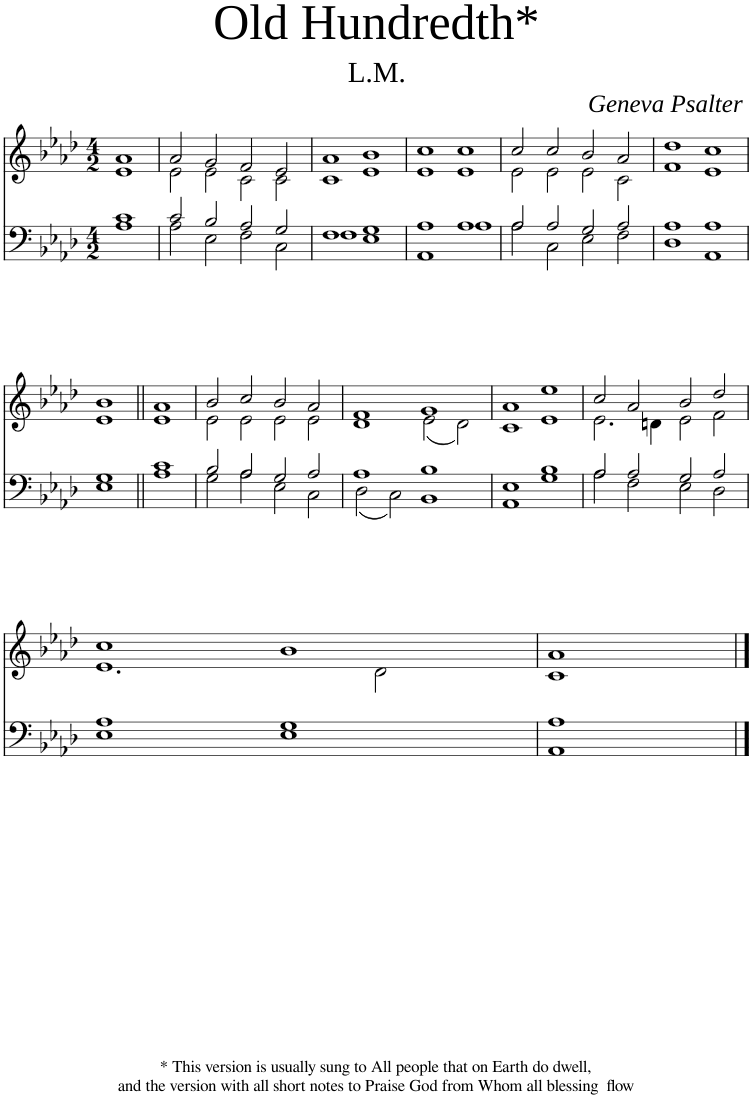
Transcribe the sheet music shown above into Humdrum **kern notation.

**kern	**kern
*part1	*part1
*staff2	*staff1
*I"Piano	*
*I'Pno	*
*clefF4	*clefG2
*k[b-e-a-d-]	*k[b-e-a-d-]
*M4/2	*M4/2
=1	=1
*^	*^
1c	1A-	1a-	1e-
=2	=2	=2	=2
2c/	2A-\	2a-/	2e-\
2B-/	2E-\	2g/	2e-\
2A-/	2F\	2f/	2c\
2G/	2C\	2e-/	2c\
=3	=3	=3	=3
1F	1F	1a-	1c
1G	1E-	1b-	1e-
=4	=4	=4	=4
1A-	1AA-	1cc	1e-
1A-	1A-	1cc	1e-
=5	=5	=5	=5
2A-/	2A-\	2cc/	2e-\
2A-/	2C\	2cc/	2e-\
2G/	2E-\	2b-/	2e-\
2A-/	2F\	2a-/	2c\
=6	=6	=6	=6
1A-	1D-	1dd-	1f
1A-	1AA-	1cc	1e-
!!LO:LB:g=z	!!
=7	=7	=7	=7
1G	1E-	1b-	1e-
=8||	=8||	=8||	=8||
1c	1A-	1a-	1e-
=9	=9	=9	=9
2B-/	2G\	2b-/	2e-\
2A-/	2A-\	2cc/	2e-\
2G/	2E-\	2b-/	2e-\
2A-/	2C\	2a-/	2e-\
=10	=10	=10	=10
1A-	2D-\	1f	1d-
.	2C\	.	.
1B-	1BB-	1g	(2e-\
.	.	.	2d-\)
=11	=11	=11	=11
1E-	1AA-	1a-	1c
1B-	1G	1ee-	1e-
=12	=12	=12	=12
2A-/	2A-\	2cc/	2.e-\
2A-/	2F\	2a-/	.
.	.	.	4dn\
2G/	2E-\	2b-/	2e-\
2A-/	2D-\	2dd-/	2f\
!!LO:LB:g=z	!!
=13	=13	=13	=13
1A-	1E-	1cc	1.e-
1G	1E-	1b-	.
.	.	.	2d-\
=14	=14	=14	=14
1A-	1AA-	1a-	1c
*v	*v	*	*
*	*v	*v
==	==
*-	*-
